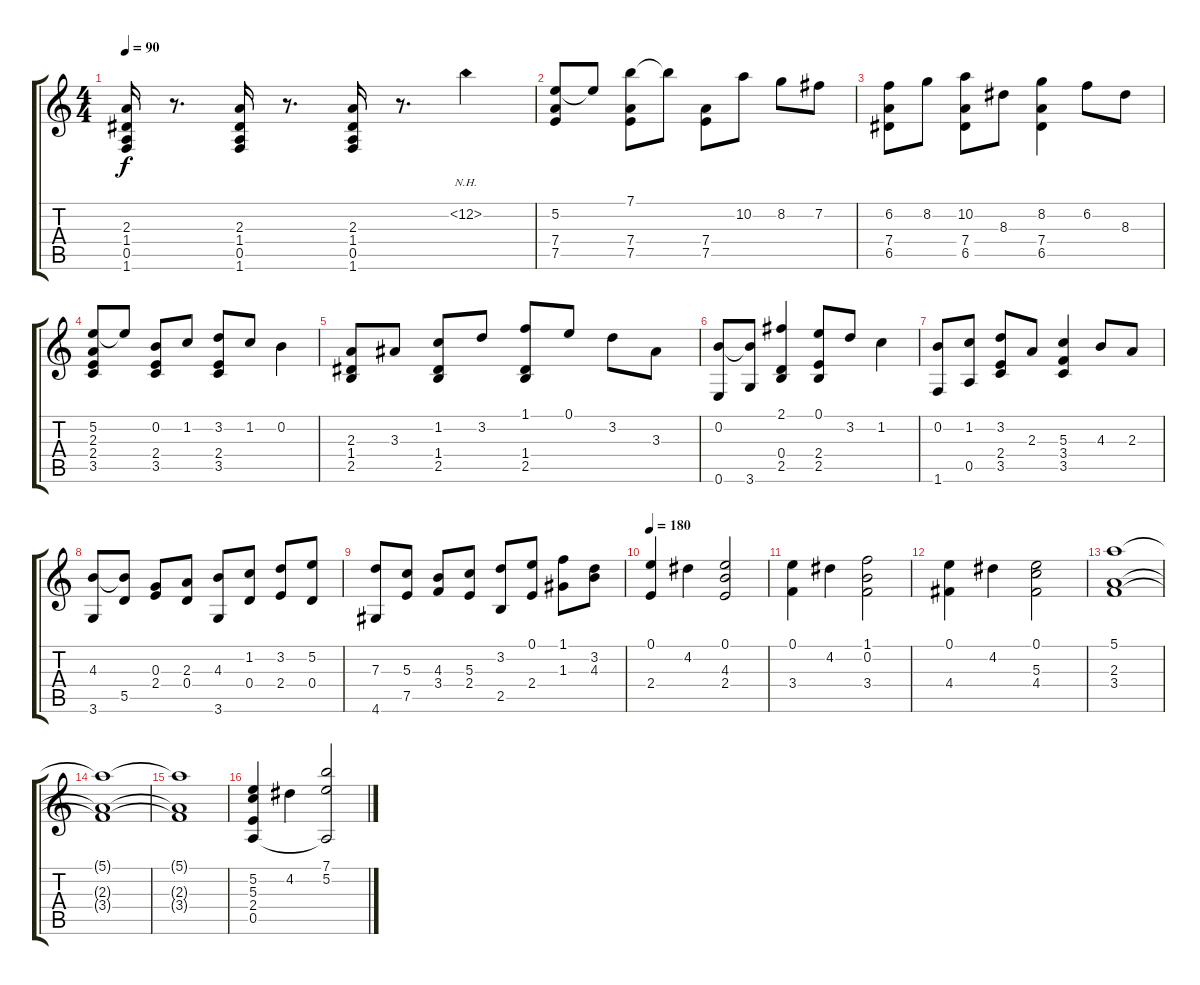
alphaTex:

\track "" {instrument acousticguitarnylon}
\staff {score tabs}
\tuning (E4 B3 G3 D3 A2 E2) {hide}
\ts (4 4)
\tempo 90
\clef g2
\ks c
(2.3 1.4 0.5 1.6).16{dy f} r.8{d} (2.3 1.4 0.5 1.6).16 r.8{d} (2.3 1.4 0.5 1.6).16 r.8{d} 12.2{nh}.4 |
(5.2 7.4 7.5).8 5.2{t}.8 (7.1 7.4 7.5).8 7.1{t}.8 (7.4 7.5).8 10.2.8 8.2.8 7.2.8 |
(6.2 7.4 6.5).8 8.2.8 (10.2 7.4 6.5).8 8.3.8 (8.2 7.4 6.5).4 6.2.8 8.3.8 |
(5.2 2.3 2.4 3.5).8 5.2{t}.8 (0.2 2.4 3.5).8 1.2.8 (3.2 2.4 3.5).8 1.2.8 0.2.4 |
(2.3 1.4 2.5).8 3.3.8 (1.2 1.4 2.5).8 3.2.8 (1.1 1.4 2.5).8 0.1.8 3.2.8 3.3.8 |
(0.2 0.6).8 (0.2{t} 3.6).8 (2.1 0.4 2.5).4 (0.1 2.4 2.5).8 3.2.8 1.2.4 |
(0.2 1.6).8 (1.2 0.5).8 (3.2 2.4 3.5).8 2.3.8 (5.3 3.4 3.5).4 4.3.8 2.3.8 |
(4.3 3.6).8 (4.3{t} 5.5).8 (0.3 2.4).8 (2.3 0.4).8 (4.3 3.6).8 (1.2 0.4).8 (3.2 2.4).8 (5.2 0.4).8 |
(7.3 4.6).8 (5.3 7.5).8 (4.3 3.4).8 (5.3 2.4).8 (3.2 2.5).8 (0.1 2.4).8 (1.1 1.3).8 (3.2 4.3).8 |
\tempo 180
(0.1 2.4).4 4.2.4 (0.1 4.3 2.4).2 |
(0.1 3.4).4 4.2.4 (1.1 0.2 3.4).2 |
(0.1 4.4).4 4.2.4 (0.1 5.3 4.4).2 |
(5.1 2.3 3.4).1 |
(5.1{t} 2.3{t} 3.4{t}).1 |
(5.1{t} 2.3{t} 3.4{t}).1 |
(5.2 5.3 2.4 0.5).4 4.2.4 (7.1 5.2 0.5{t}).2
